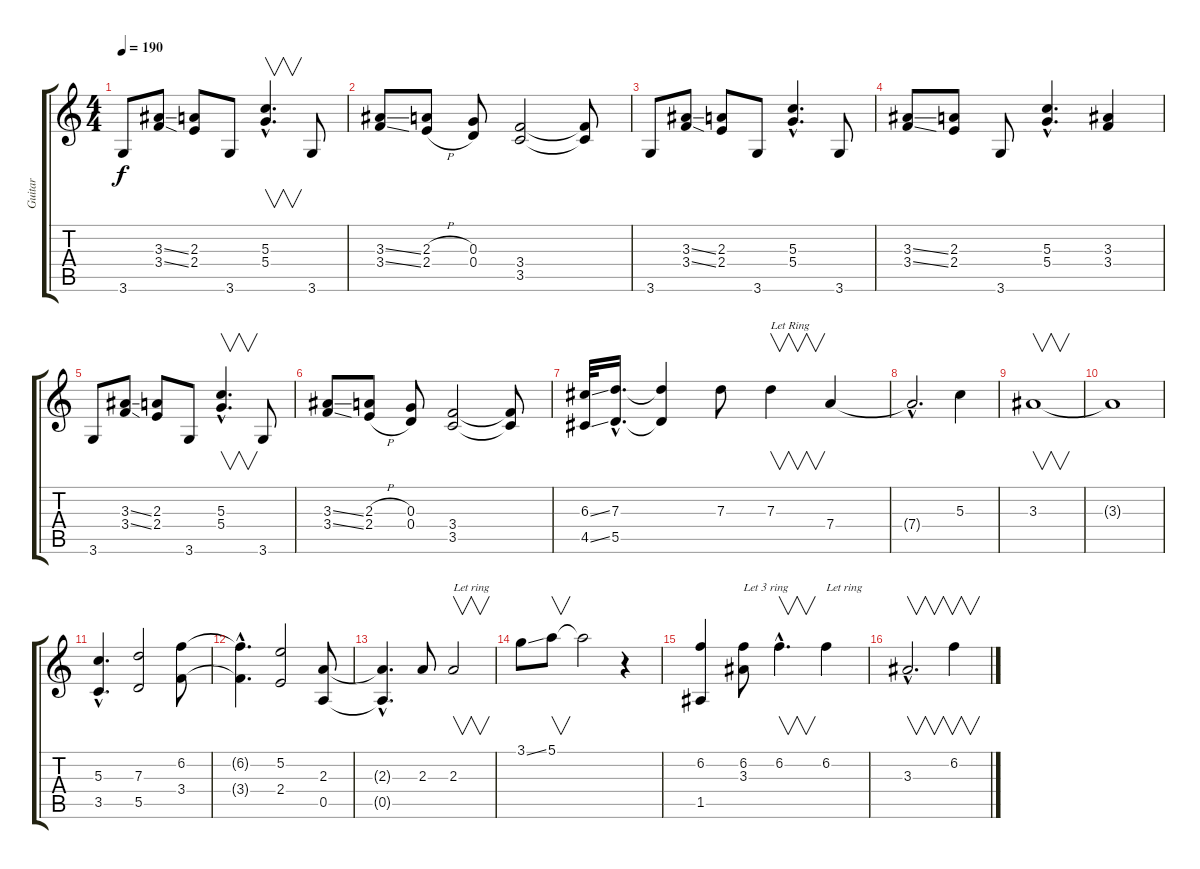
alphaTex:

\track ("Guitar" "Guitar") {instrument overdrivenguitar}
\staff {score tabs}
\tuning (E4 B3 G3 D3 A2 E2) {hide}
\ts (4 4)
\tempo 190
\clef g2
\ks c
3.6.8{dy f} (3.3{ss} 3.4{ss}).8 (2.3 2.4).8 3.6.8 (5.3{hac} 5.4{hac}).4{v d} 3.6.8 |
(3.3{ss} 3.4{ss}).8 (2.3{h} 2.4{h}).8 (0.3 0.4).8 (3.4 3.5).2 (3.4{t} 3.5{t}).8 |
3.6.8 (3.3{ss} 3.4{ss}).8 (2.3 2.4).8 3.6.8 (5.3{hac} 5.4{hac}).4{d} 3.6.8 |
(3.3{ss} 3.4{ss}).8 (2.3 2.4).8 3.6.8 (5.3{hac} 5.4{hac}).4{d} (3.3 3.4).4 |
3.6.8 (3.3{ss} 3.4{ss}).8 (2.3 2.4).8 3.6.8 (5.3{hac} 5.4{hac}).4{v d} 3.6.8 |
(3.3{ss} 3.4{ss}).8 (2.3{h} 2.4{h}).8 (0.3 0.4).8 (3.4 3.5).2 (3.4{t} 3.5{t}).8 |
(6.3{ss} 4.5{ss}).32 (7.3{hac} 5.5{hac}).16{d} (7.3{t} 5.5{t}).4 7.3.8 7.3.4{v txt "Let Ring"} 7.4.4 |
7.4{hac t}.2{d} 5.3.4 |
3.3.1{v} |
3.3{t}.1 |
(5.3{hac} 3.5{hac}).4{d} (7.3 5.5).2 (6.2 3.4).8 |
(6.2{hac t} 3.4{hac t}).4{d} (5.2 2.4).2 (2.3 0.5).8 |
(2.3{hac t} 0.5{hac t}).4{d} 2.3.8 2.3.2{v txt "Let ring"} |
3.1{ss}.8 5.1.8{v} 5.1{t}.2 r.4 |
(6.2 1.5).4 (6.2 3.3).8{txt "Let 3 ring"} 6.2{hac}.4{v d} 6.2.4{txt "Let ring"} |
3.3{hac}.2{v d} 6.2.4{v}
